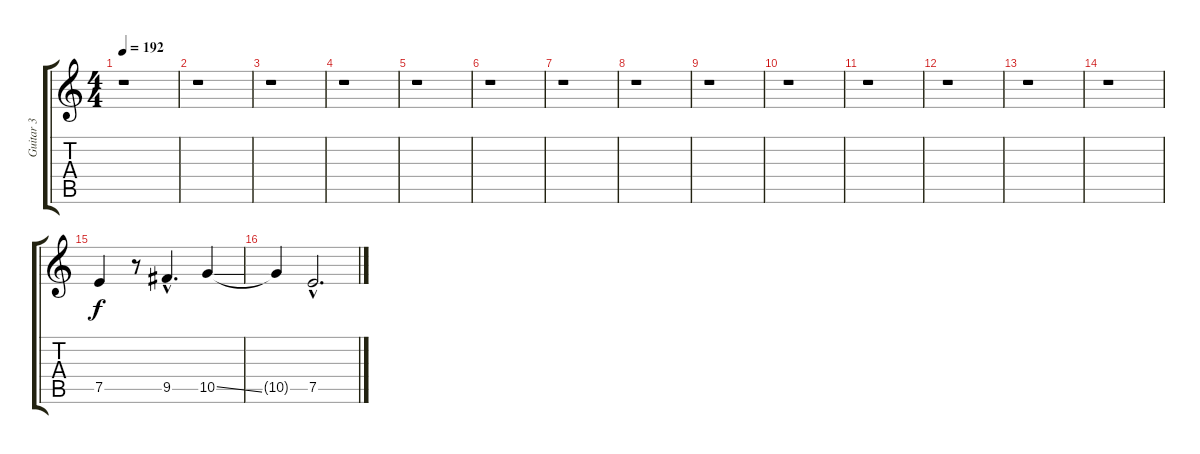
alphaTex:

\track ("Guitar 3" "Guitar 3") {instrument distortionguitar}
\staff {score tabs}
\tuning (E4 B3 G3 D3 A2 E2) {hide}
\ts (4 4)
\tempo 192
\clef g2
\ks c
r.1{dy f} |
r.1 |
r.1 |
r.1 |
r.1 |
r.1 |
r.1 |
r.1 |
r.1 |
r.1 |
r.1 |
r.1 |
r.1 |
r.1 |
7.5.4 r.8 9.5{hac}.4{d} 10.5{ss}.4 |
10.5{t}.4 7.5{hac}.2{d}
